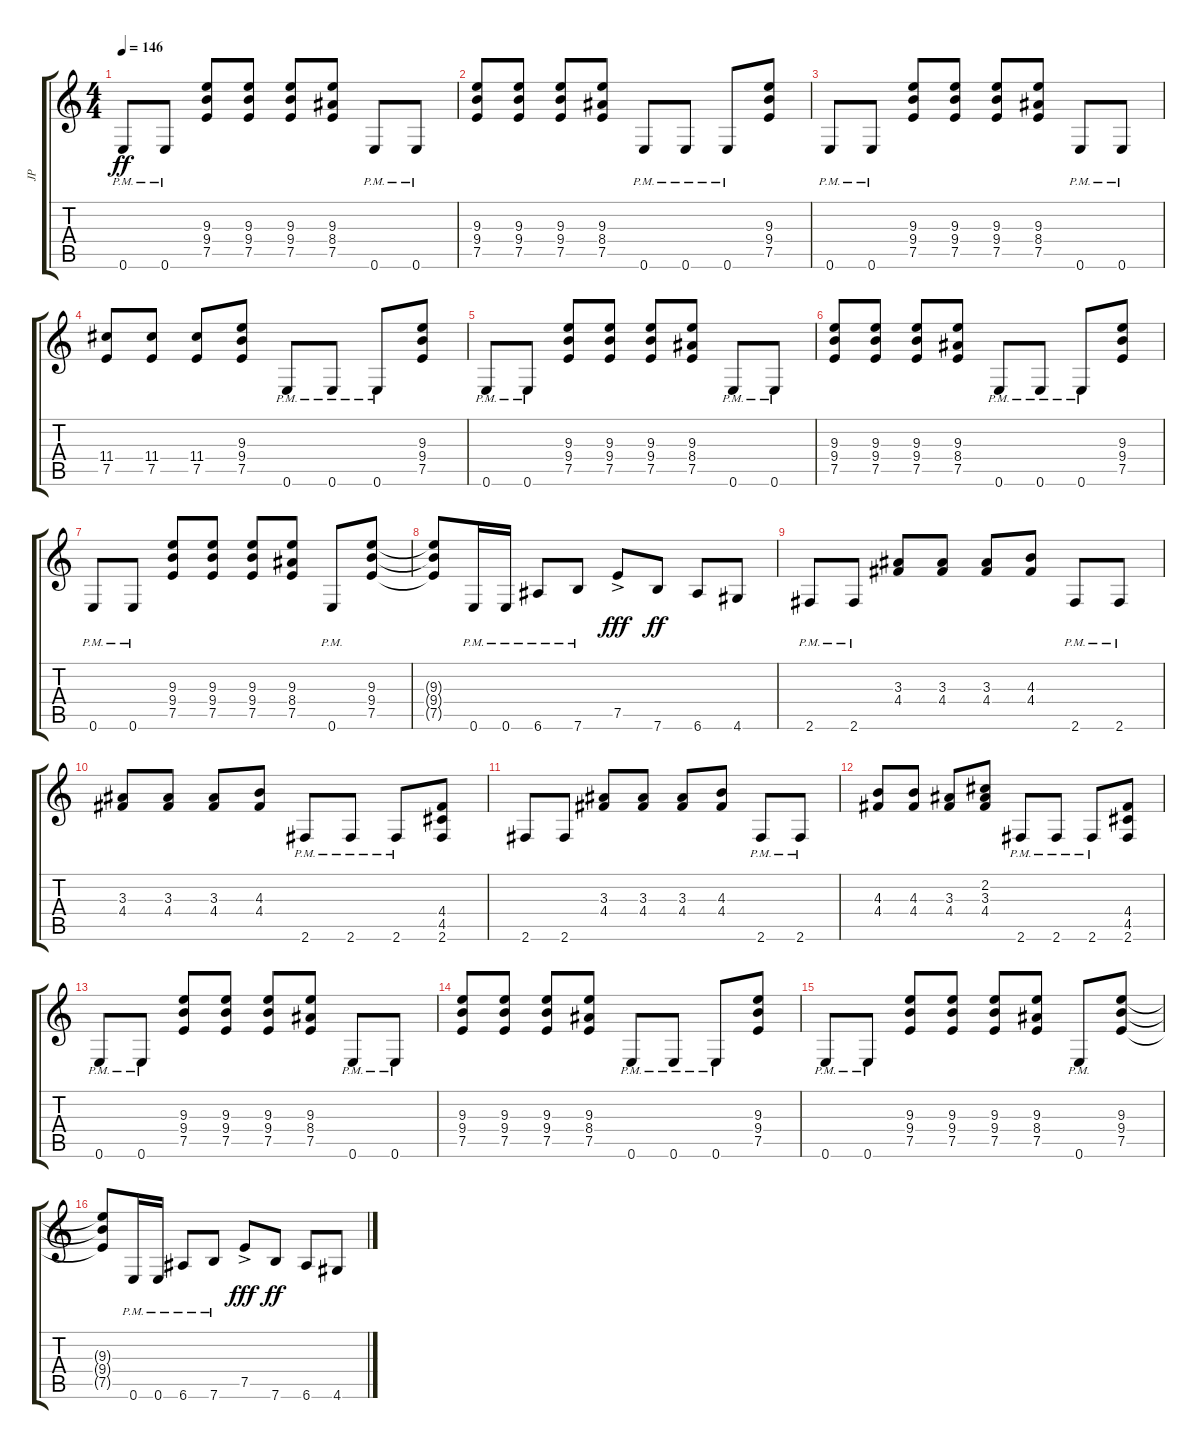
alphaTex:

\track ("JP" "JP") {instrument distortionguitar}
\staff {score tabs}
\tuning (E4 B3 G3 D3 A2 E2) {hide}
\ts (4 4)
\tempo 146
\clef g2
\ks c
0.6{pm}.8{dy ff} 0.6{pm}.8 (9.3 9.4 7.5).8 (9.3 9.4 7.5).8 (9.3 9.4 7.5).8 (9.3 8.4 7.5).8 0.6{pm}.8 0.6{pm}.8 |
(9.3 9.4 7.5).8 (9.3 9.4 7.5).8 (9.3 9.4 7.5).8 (9.3 8.4 7.5).8 0.6{pm}.8 0.6{pm}.8 0.6{pm}.8 (9.3 9.4 7.5).8 |
0.6{pm}.8 0.6{pm}.8 (9.3 9.4 7.5).8 (9.3 9.4 7.5).8 (9.3 9.4 7.5).8 (9.3 8.4 7.5).8 0.6{pm}.8 0.6{pm}.8 |
(11.4 7.5).8 (11.4 7.5).8 (11.4 7.5).8 (9.3 9.4 7.5).8 0.6{pm}.8 0.6{pm}.8 0.6{pm}.8 (9.3 9.4 7.5).8 |
0.6{pm}.8 0.6{pm}.8 (9.3 9.4 7.5).8 (9.3 9.4 7.5).8 (9.3 9.4 7.5).8 (9.3 8.4 7.5).8 0.6{pm}.8 0.6{pm}.8 |
(9.3 9.4 7.5).8 (9.3 9.4 7.5).8 (9.3 9.4 7.5).8 (9.3 8.4 7.5).8 0.6{pm}.8 0.6{pm}.8 0.6{pm}.8 (9.3 9.4 7.5).8 |
0.6{pm}.8 0.6{pm}.8 (9.3 9.4 7.5).8 (9.3 9.4 7.5).8 (9.3 9.4 7.5).8 (9.3 8.4 7.5).8 0.6{pm}.8 (9.3 9.4 7.5).8 |
(9.3{t} 9.4{t} 7.5{t}).8 0.6{pm}.16 0.6{pm}.16 6.6{pm}.8 7.6{pm}.8 7.5{ac}.8{dy fff} 7.6.8{dy ff} 6.6.8 4.6.8 |
2.6{pm}.8 2.6{pm}.8 (3.3 4.4).8 (3.3 4.4).8 (3.3 4.4).8 (4.3 4.4).8 2.6{pm}.8 2.6{pm}.8 |
(3.3 4.4).8 (3.3 4.4).8 (3.3 4.4).8 (4.3 4.4).8 2.6{pm}.8 2.6{pm}.8 2.6{pm}.8 (4.4 4.5 2.6).8 |
2.6.8 2.6.8 (3.3 4.4).8 (3.3 4.4).8 (3.3 4.4).8 (4.3 4.4).8 2.6{pm}.8 2.6{pm}.8 |
(4.3 4.4).8 (4.3 4.4).8 (3.3 4.4).8 (2.2 3.3 4.4).8 2.6{pm}.8 2.6{pm}.8 2.6{pm}.8 (4.4 4.5 2.6).8 |
0.6{pm}.8 0.6{pm}.8 (9.3 9.4 7.5).8 (9.3 9.4 7.5).8 (9.3 9.4 7.5).8 (9.3 8.4 7.5).8 0.6{pm}.8 0.6{pm}.8 |
(9.3 9.4 7.5).8 (9.3 9.4 7.5).8 (9.3 9.4 7.5).8 (9.3 8.4 7.5).8 0.6{pm}.8 0.6{pm}.8 0.6{pm}.8 (9.3 9.4 7.5).8 |
0.6{pm}.8 0.6{pm}.8 (9.3 9.4 7.5).8 (9.3 9.4 7.5).8 (9.3 9.4 7.5).8 (9.3 8.4 7.5).8 0.6{pm}.8 (9.3 9.4 7.5).8 |
(9.3{t} 9.4{t} 7.5{t}).8 0.6{pm}.16 0.6{pm}.16 6.6{pm}.8 7.6{pm}.8 7.5{ac}.8{dy fff} 7.6.8{dy ff} 6.6.8 4.6.8
